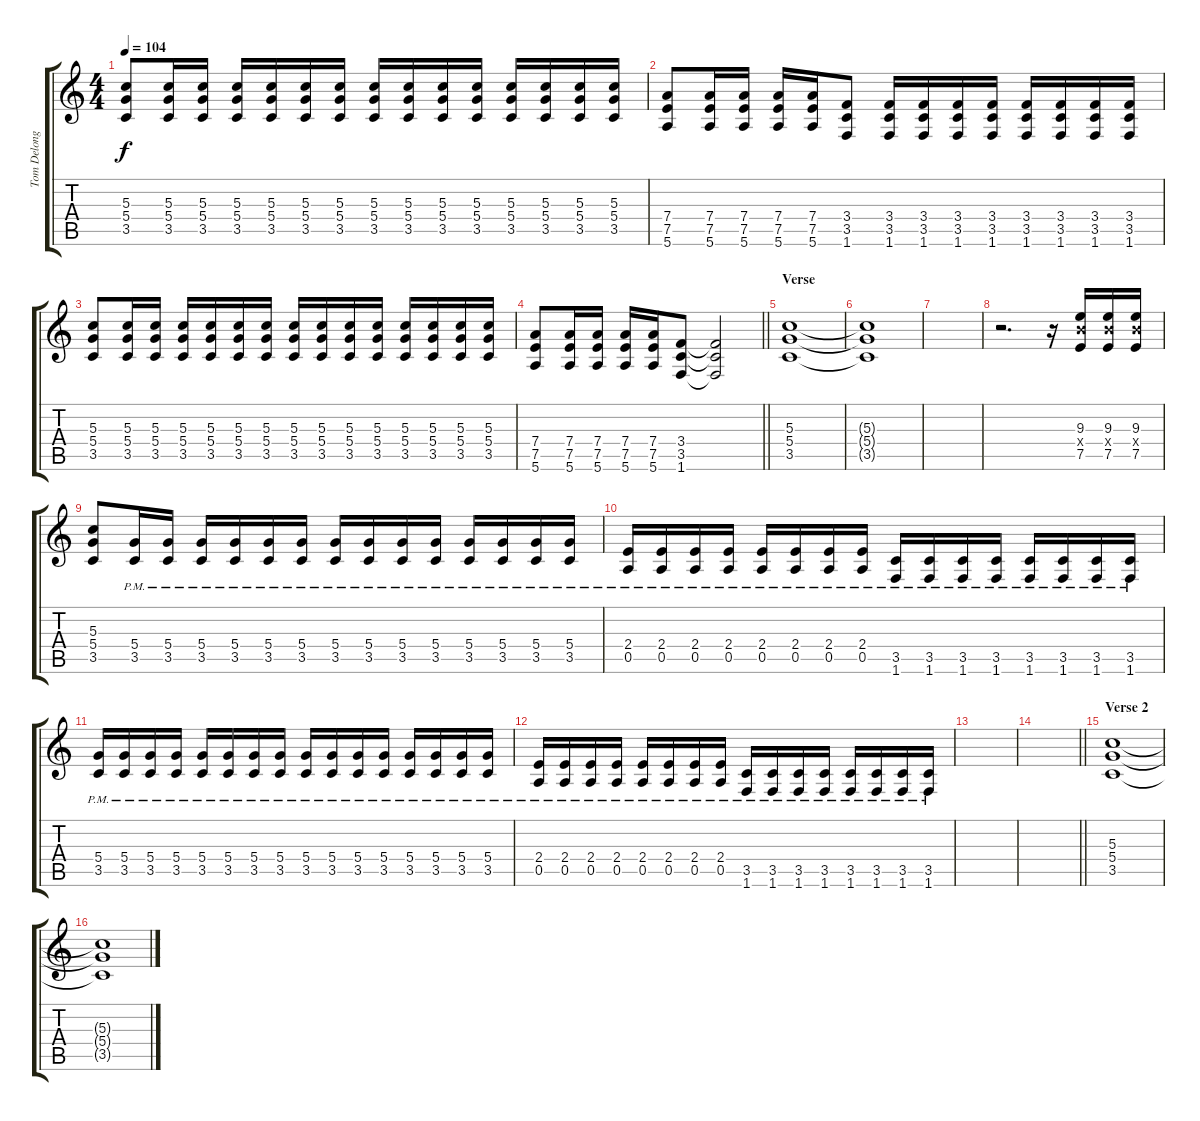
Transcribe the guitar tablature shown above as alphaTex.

\track ("Tom Delonge - Guitar" "Tom Delong") {instrument distortionguitar}
\staff {score tabs}
\tuning (E4 B3 G3 D3 A2 E2) {hide}
\ts (4 4)
\tempo 104
\clef g2
\ks c
(5.3 5.4 3.5).8{dy f volume 11} (5.3 5.4 3.5).16 (5.3 5.4 3.5).16 (5.3 5.4 3.5).16 (5.3 5.4 3.5).16 (5.3 5.4 3.5).16 (5.3 5.4 3.5).16 (5.3 5.4 3.5).16 (5.3 5.4 3.5).16 (5.3 5.4 3.5).16 (5.3 5.4 3.5).16 (5.3 5.4 3.5).16 (5.3 5.4 3.5).16 (5.3 5.4 3.5).16 (5.3 5.4 3.5).16 |
(7.4 7.5 5.6).8 (7.4 7.5 5.6).16 (7.4 7.5 5.6).16 (7.4 7.5 5.6).16 (7.4 7.5 5.6).16 (3.4 3.5 1.6).8 (3.4 3.5 1.6).16 (3.4 3.5 1.6).16 (3.4 3.5 1.6).16 (3.4 3.5 1.6).16 (3.4 3.5 1.6).16 (3.4 3.5 1.6).16 (3.4 3.5 1.6).16 (3.4 3.5 1.6).16 |
(5.3 5.4 3.5).8 (5.3 5.4 3.5).16 (5.3 5.4 3.5).16 (5.3 5.4 3.5).16 (5.3 5.4 3.5).16 (5.3 5.4 3.5).16 (5.3 5.4 3.5).16 (5.3 5.4 3.5).16 (5.3 5.4 3.5).16 (5.3 5.4 3.5).16 (5.3 5.4 3.5).16 (5.3 5.4 3.5).16 (5.3 5.4 3.5).16 (5.3 5.4 3.5).16 (5.3 5.4 3.5).16 |
\barLineRight lightlight
(7.4 7.5 5.6).8 (7.4 7.5 5.6).16 (7.4 7.5 5.6).16 (7.4 7.5 5.6).16 (7.4 7.5 5.6).16 (3.4 3.5 1.6).8 (3.4{t} 3.5{t} 1.6{t}).2 |
\section ("" "Verse")
(5.3 5.4 3.5).1{volume 0} |
(5.3{t} 5.4{t} 3.5{t}).1 |
|
r.2{d volume 11} r.16 (9.3 9.4{x} 7.5).16 (9.3 9.4{x} 7.5).16 (9.3 9.4{x} 7.5).16 |
(5.3 5.4 3.5).8 (5.4{pm} 3.5{pm}).16 (5.4{pm} 3.5{pm}).16 (5.4{pm} 3.5{pm}).16 (5.4{pm} 3.5{pm}).16 (5.4{pm} 3.5{pm}).16 (5.4{pm} 3.5{pm}).16 (5.4{pm} 3.5{pm}).16 (5.4{pm} 3.5{pm}).16 (5.4{pm} 3.5{pm}).16 (5.4{pm} 3.5{pm}).16 (5.4{pm} 3.5{pm}).16 (5.4{pm} 3.5{pm}).16 (5.4{pm} 3.5{pm}).16 (5.4{pm} 3.5{pm}).16 |
(2.4{pm} 0.5{pm}).16 (2.4{pm} 0.5{pm}).16 (2.4{pm} 0.5{pm}).16 (2.4{pm} 0.5{pm}).16 (2.4{pm} 0.5{pm}).16 (2.4{pm} 0.5{pm}).16 (2.4{pm} 0.5{pm}).16 (2.4{pm} 0.5{pm}).16 (3.5{pm} 1.6{pm}).16 (3.5{pm} 1.6{pm}).16 (3.5{pm} 1.6{pm}).16 (3.5{pm} 1.6{pm}).16 (3.5{pm} 1.6{pm}).16 (3.5{pm} 1.6{pm}).16 (3.5{pm} 1.6{pm}).16 (3.5{pm} 1.6{pm}).16 |
(5.4{pm} 3.5{pm}).16 (5.4{pm} 3.5{pm}).16 (5.4{pm} 3.5{pm}).16 (5.4{pm} 3.5{pm}).16 (5.4{pm} 3.5{pm}).16 (5.4{pm} 3.5{pm}).16 (5.4{pm} 3.5{pm}).16 (5.4{pm} 3.5{pm}).16 (5.4{pm} 3.5{pm}).16 (5.4{pm} 3.5{pm}).16 (5.4{pm} 3.5{pm}).16 (5.4{pm} 3.5{pm}).16 (5.4{pm} 3.5{pm}).16 (5.4{pm} 3.5{pm}).16 (5.4{pm} 3.5{pm}).16 (5.4{pm} 3.5{pm}).16 |
(2.4{pm} 0.5{pm}).16 (2.4{pm} 0.5{pm}).16 (2.4{pm} 0.5{pm}).16 (2.4{pm} 0.5{pm}).16 (2.4{pm} 0.5{pm}).16 (2.4{pm} 0.5{pm}).16 (2.4{pm} 0.5{pm}).16 (2.4{pm} 0.5{pm}).16 (3.5{pm} 1.6{pm}).16 (3.5{pm} 1.6{pm}).16 (3.5{pm} 1.6{pm}).16 (3.5{pm} 1.6{pm}).16 (3.5{pm} 1.6{pm}).16 (3.5{pm} 1.6{pm}).16 (3.5{pm} 1.6{pm}).16 (3.5{pm} 1.6{pm}).16 |
|
\barLineRight lightlight
|
\section ("" "Verse 2")
(5.3 5.4 3.5).1{volume 0} |
(5.3{t} 5.4{t} 3.5{t}).1
